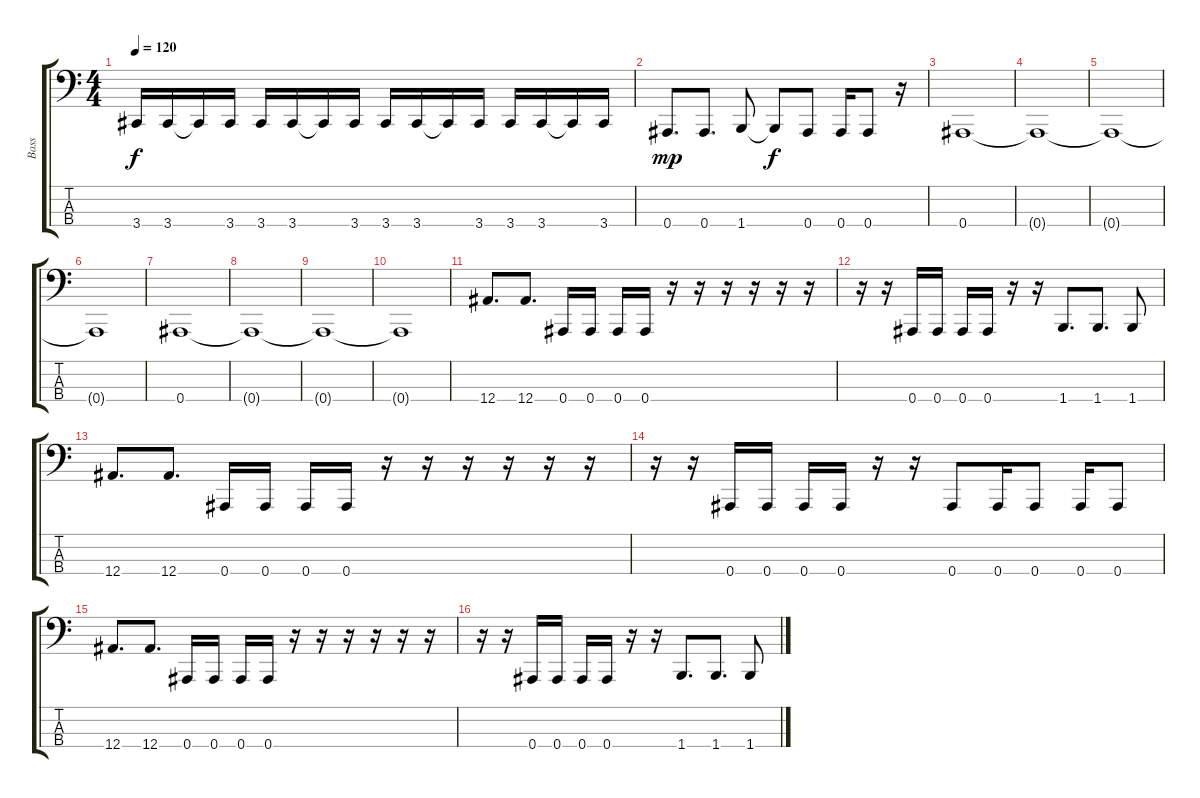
\track ("Bass" "Bass") {instrument electricbasspick}
\staff {score tabs}
\tuning (Eb2 Bb1 F1 Bb0) {hide}
\ts (4 4)
\tempo 120
\clef f4
\ks c
3.4.16{dy f} 3.4.16 3.4{t}.16 3.4.16 3.4.16 3.4.16 3.4{t}.16 3.4.16 3.4.16 3.4.16 3.4{t}.16 3.4.16 3.4.16 3.4.16 3.4{t}.16 3.4.16 |
0.4.8{d dy mp} 0.4.8{d} 1.4.8 1.4{t}.8{dy f} 0.4.8 0.4.16 0.4.8 r.16 |
0.4.1 |
0.4{t}.1 |
0.4{t}.1 |
0.4{t}.1 |
0.4.1 |
0.4{t}.1 |
0.4{t}.1 |
0.4{t}.1 |
12.4.8{d} 12.4.8{d} 0.4.16 0.4.16 0.4.16 0.4.16 r.16 r.16 r.16 r.16 r.16 r.16 |
r.16 r.16 0.4.16 0.4.16 0.4.16 0.4.16 r.16 r.16 1.4.8{d} 1.4.8{d} 1.4.8 |
12.4.8{d} 12.4.8{d} 0.4.16 0.4.16 0.4.16 0.4.16 r.16 r.16 r.16 r.16 r.16 r.16 |
r.16 r.16 0.4.16 0.4.16 0.4.16 0.4.16 r.16 r.16 0.4.8 0.4.16 0.4.8 0.4.16 0.4.8 |
12.4.8{d} 12.4.8{d} 0.4.16 0.4.16 0.4.16 0.4.16 r.16 r.16 r.16 r.16 r.16 r.16 |
r.16 r.16 0.4.16 0.4.16 0.4.16 0.4.16 r.16 r.16 1.4.8{d} 1.4.8{d} 1.4.8
